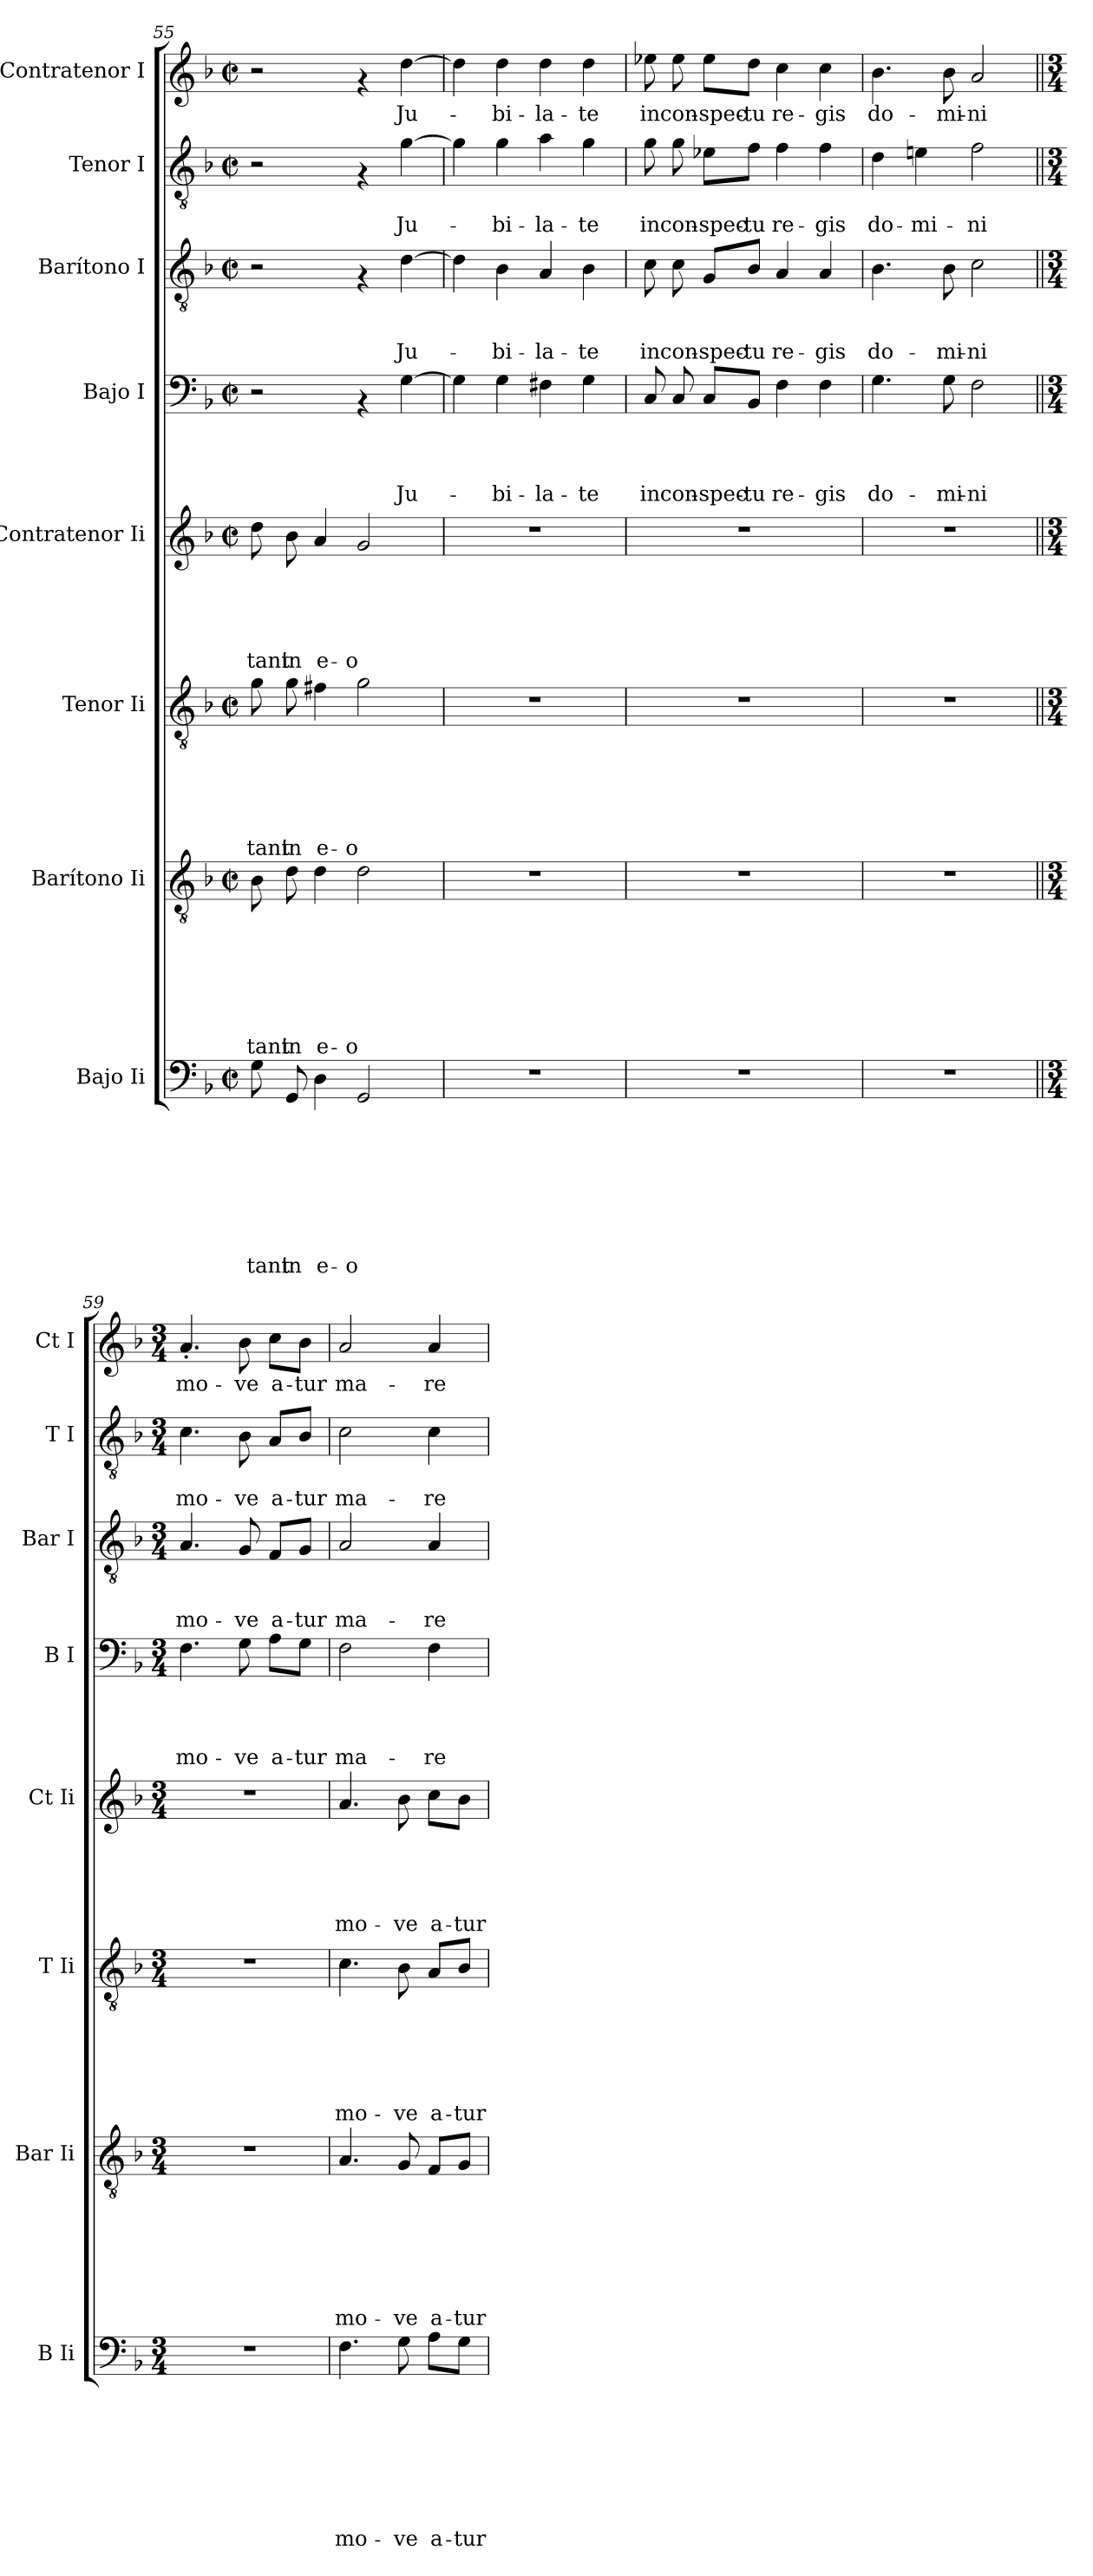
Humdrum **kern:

**kern	**text	**text	**text	**text	**text	**text	**text	**text	**kern	**text	**text	**text	**text	**text	**text	**text	**kern	**text	**text	**text	**text	**text	**text	**kern	**text	**text	**text	**text	**text	**kern	**text	**text	**text	**text	**kern	**text	**text	**text	**kern	**text	**text	**kern	**text
*part8	*part8	*part8	*part8	*part8	*part8	*part8	*part8	*part8	*part7	*part7	*part7	*part7	*part7	*part7	*part7	*part7	*part6	*part6	*part6	*part6	*part6	*part6	*part6	*part5	*part5	*part5	*part5	*part5	*part5	*part4	*part4	*part4	*part4	*part4	*part3	*part3	*part3	*part3	*part2	*part2	*part2	*part1	*part1
*staff8	*staff8	*staff8	*staff8	*staff8	*staff8	*staff8	*staff8	*staff8	*staff7	*staff7	*staff7	*staff7	*staff7	*staff7	*staff7	*staff7	*staff6	*staff6	*staff6	*staff6	*staff6	*staff6	*staff6	*staff5	*staff5	*staff5	*staff5	*staff5	*staff5	*staff4	*staff4	*staff4	*staff4	*staff4	*staff3	*staff3	*staff3	*staff3	*staff2	*staff2	*staff2	*staff1	*staff1
*I"Bajo Ii	*	*	*	*	*	*	*	*	*I"Barítono Ii	*	*	*	*	*	*	*	*I"Tenor Ii	*	*	*	*	*	*	*I"Contratenor Ii	*	*	*	*	*	*I"Bajo I	*	*	*	*	*I"Barítono I	*	*	*	*I"Tenor I	*	*	*I"Contratenor I	*
*I'B Ii	*	*	*	*	*	*	*	*	*I'Bar Ii	*	*	*	*	*	*	*	*I'T Ii	*	*	*	*	*	*	*I'Ct Ii	*	*	*	*	*	*I'B I	*	*	*	*	*I'Bar I	*	*	*	*I'T I	*	*	*I'Ct I	*
*clefF4	*	*	*	*	*	*	*	*	*clefGv2	*	*	*	*	*	*	*	*clefGv2	*	*	*	*	*	*	*clefG2	*	*	*	*	*	*clefF4	*	*	*	*	*clefGv2	*	*	*	*clefGv2	*	*	*clefG2	*
*k[b-]	*	*	*	*	*	*	*	*	*k[b-]	*	*	*	*	*	*	*	*k[b-]	*	*	*	*	*	*	*k[b-]	*	*	*	*	*	*k[b-]	*	*	*	*	*k[b-]	*	*	*	*k[b-]	*	*	*k[b-]	*
*F:	*	*	*	*	*	*	*	*	*F:	*	*	*	*	*	*	*	*F:	*	*	*	*	*	*	*F:	*	*	*	*	*	*F:	*	*	*	*	*F:	*	*	*	*F:	*	*	*F:	*
*M2/2	*	*	*	*	*	*	*	*	*M2/2	*	*	*	*	*	*	*	*M2/2	*	*	*	*	*	*	*M2/2	*	*	*	*	*	*M2/2	*	*	*	*	*M2/2	*	*	*	*M2/2	*	*	*M2/2	*
*met(c|)	*	*	*	*	*	*	*	*	*met(c|)	*	*	*	*	*	*	*	*met(c|)	*	*	*	*	*	*	*met(c|)	*	*	*	*	*	*met(c|)	*	*	*	*	*met(c|)	*	*	*	*met(c|)	*	*	*met(c|)	*
=55	=55	=55	=55	=55	=55	=55	=55	=55	=55	=55	=55	=55	=55	=55	=55	=55	=55	=55	=55	=55	=55	=55	=55	=55	=55	=55	=55	=55	=55	=55	=55	=55	=55	=55	=55	=55	=55	=55	=55	=55	=55	=55	=55
!	!	!	!	!	!	!	!	!LO:LY:b	!	!	!	!	!	!	!	!LO:LY:b	!	!	!	!	!	!	!LO:LY:b	!	!	!	!	!	!LO:LY:b	!	!	!	!	!	!	!	!	!	!	!	!	!	!
8G\	.	.	.	.	.	.	.	tant	8B-\	.	.	.	.	.	.	tant	8g\	.	.	.	.	.	tant	8dd\	.	.	.	.	tant	2r	.	.	.	.	2r	.	.	.	2r	.	.	2r	.
!	!	!	!	!	!	!	!	!LO:LY:b	!	!	!	!	!	!	!	!LO:LY:b	!	!	!	!	!	!	!LO:LY:b	!	!	!	!	!	!LO:LY:b	!	!	!	!	!	!	!	!	!	!	!	!	!	!
8GG/	.	.	.	.	.	.	.	in	8d\	.	.	.	.	.	.	in	8g\	.	.	.	.	.	in	8b-\	.	.	.	.	in	.	.	.	.	.	.	.	.	.	.	.	.	.	.
!	!	!	!	!	!	!	!	!LO:LY:b	!	!	!	!	!	!	!	!LO:LY:b	!	!	!	!	!	!	!LO:LY:b	!	!	!	!	!	!LO:LY:b	!	!	!	!	!	!	!	!	!	!	!	!	!	!
4D\	.	.	.	.	.	.	.	e-	4d\	.	.	.	.	.	.	e-	4f#X\	.	.	.	.	.	e-	4a/	.	.	.	.	e-	.	.	.	.	.	.	.	.	.	.	.	.	.	.
!	!	!	!	!	!	!	!	!LO:LY:b	!	!	!	!	!	!	!	!LO:LY:b	!	!	!	!	!	!	!LO:LY:b	!	!	!	!	!	!LO:LY:b	!	!	!	!	!	!	!	!	!	!	!	!	!	!
2GG/	.	.	.	.	.	.	.	-o	2d\	.	.	.	.	.	.	-o	2g\	.	.	.	.	.	-o	2g/	.	.	.	.	-o	4rAA	.	.	.	.	4rF	.	.	.	4rF	.	.	4rf	.
!	!	!	!	!	!	!	!	!	!	!	!	!	!	!	!	!	!	!	!	!	!	!	!	!	!	!	!	!	!	!	!	!	!	!LO:LY:b	!	!	!	!LO:LY:b	!	!	!LO:LY:b	!	!LO:LY:b
.	.	.	.	.	.	.	.	.	.	.	.	.	.	.	.	.	.	.	.	.	.	.	.	.	.	.	.	.	.	[>4G\	.	.	.	Ju-	[>4d\	.	.	Ju-	[>4g\	.	Ju-	[>4dd\	Ju-
!!LO:PB:g=z
=56	=56	=56	=56	=56	=56	=56	=56	=56	=56	=56	=56	=56	=56	=56	=56	=56	=56	=56	=56	=56	=56	=56	=56	=56	=56	=56	=56	=56	=56	=56	=56	=56	=56	=56	=56	=56	=56	=56	=56	=56	=56	=56	=56
1r	.	.	.	.	.	.	.	.	1r	.	.	.	.	.	.	.	1r	.	.	.	.	.	.	1r	.	.	.	.	.	4G\]	.	.	.	.	4d\]	.	.	.	4g\]	.	.	4dd\]	.
!	!	!	!	!	!	!	!	!	!	!	!	!	!	!	!	!	!	!	!	!	!	!	!	!	!	!	!	!	!	!	!	!	!	!LO:LY:b	!	!	!	!LO:LY:b	!	!	!LO:LY:b	!	!LO:LY:b
.	.	.	.	.	.	.	.	.	.	.	.	.	.	.	.	.	.	.	.	.	.	.	.	.	.	.	.	.	.	4G\	.	.	.	-bi-	4B-\	.	.	-bi-	4g\	.	-bi-	4dd\	-bi-
!	!	!	!	!	!	!	!	!	!	!	!	!	!	!	!	!	!	!	!	!	!	!	!	!	!	!	!	!	!	!	!	!	!	!LO:LY:b	!	!	!	!LO:LY:b	!	!	!LO:LY:b	!	!LO:LY:b
.	.	.	.	.	.	.	.	.	.	.	.	.	.	.	.	.	.	.	.	.	.	.	.	.	.	.	.	.	.	4F#X\	.	.	.	-la-	4A/	.	.	-la-	4a\	.	-la-	4dd\	-la-
!	!	!	!	!	!	!	!	!	!	!	!	!	!	!	!	!	!	!	!	!	!	!	!	!	!	!	!	!	!	!	!	!	!	!LO:LY:b	!	!	!	!LO:LY:b	!	!	!LO:LY:b	!	!LO:LY:b
.	.	.	.	.	.	.	.	.	.	.	.	.	.	.	.	.	.	.	.	.	.	.	.	.	.	.	.	.	.	4G\	.	.	.	-te	4B-\	.	.	-te	4g\	.	-te	4dd\	-te
=57	=57	=57	=57	=57	=57	=57	=57	=57	=57	=57	=57	=57	=57	=57	=57	=57	=57	=57	=57	=57	=57	=57	=57	=57	=57	=57	=57	=57	=57	=57	=57	=57	=57	=57	=57	=57	=57	=57	=57	=57	=57	=57	=57
!	!	!	!	!	!	!	!	!	!	!	!	!	!	!	!	!	!	!	!	!	!	!	!	!	!	!	!	!	!	!	!	!	!	!LO:LY:b	!	!	!	!LO:LY:b	!	!	!LO:LY:b	!	!LO:LY:b
1r	.	.	.	.	.	.	.	.	1r	.	.	.	.	.	.	.	1r	.	.	.	.	.	.	1r	.	.	.	.	.	8C/	.	.	.	in	8c\	.	.	in	8g\	.	in	8ee-X\	in
!	!	!	!	!	!	!	!	!	!	!	!	!	!	!	!	!	!	!	!	!	!	!	!	!	!	!	!	!	!	!	!	!	!	!LO:LY:b	!	!	!	!LO:LY:b	!	!	!LO:LY:b	!	!LO:LY:b
.	.	.	.	.	.	.	.	.	.	.	.	.	.	.	.	.	.	.	.	.	.	.	.	.	.	.	.	.	.	8C/	.	.	.	con-	8c\	.	.	con-	8g\	.	con-	8ee-\	con-
!	!	!	!	!	!	!	!	!	!	!	!	!	!	!	!	!	!	!	!	!	!	!	!	!	!	!	!	!	!	!	!	!	!	!LO:LY:b	!	!	!	!LO:LY:b	!	!	!LO:LY:b	!	!LO:LY:b
.	.	.	.	.	.	.	.	.	.	.	.	.	.	.	.	.	.	.	.	.	.	.	.	.	.	.	.	.	.	8C/L	.	.	.	-spec-	8G/L	.	.	-spec-	8e-X\L	.	-spec-	8ee-\L	-spec-
!	!	!	!	!	!	!	!	!	!	!	!	!	!	!	!	!	!	!	!	!	!	!	!	!	!	!	!	!	!	!	!	!	!	!LO:LY:b	!	!	!	!LO:LY:b	!	!	!LO:LY:b	!	!LO:LY:b
.	.	.	.	.	.	.	.	.	.	.	.	.	.	.	.	.	.	.	.	.	.	.	.	.	.	.	.	.	.	8BB-/J	.	.	.	-tu	8B-/J	.	.	-tu	8f\J	.	-tu	8dd\J	-tu
!	!	!	!	!	!	!	!	!	!	!	!	!	!	!	!	!	!	!	!	!	!	!	!	!	!	!	!	!	!	!	!	!	!	!LO:LY:b	!	!	!	!LO:LY:b	!	!	!LO:LY:b	!	!LO:LY:b
.	.	.	.	.	.	.	.	.	.	.	.	.	.	.	.	.	.	.	.	.	.	.	.	.	.	.	.	.	.	4F\	.	.	.	re-	4A/	.	.	re-	4f\	.	re-	4cc\	re-
!	!	!	!	!	!	!	!	!	!	!	!	!	!	!	!	!	!	!	!	!	!	!	!	!	!	!	!	!	!	!	!	!	!	!LO:LY:b	!	!	!	!LO:LY:b	!	!	!LO:LY:b	!	!LO:LY:b
.	.	.	.	.	.	.	.	.	.	.	.	.	.	.	.	.	.	.	.	.	.	.	.	.	.	.	.	.	.	4F\	.	.	.	-gis	4A/	.	.	-gis	4f\	.	-gis	4cc\	-gis
=58	=58	=58	=58	=58	=58	=58	=58	=58	=58	=58	=58	=58	=58	=58	=58	=58	=58	=58	=58	=58	=58	=58	=58	=58	=58	=58	=58	=58	=58	=58	=58	=58	=58	=58	=58	=58	=58	=58	=58	=58	=58	=58	=58
!	!	!	!	!	!	!	!	!	!	!	!	!	!	!	!	!	!	!	!	!	!	!	!	!	!	!	!	!	!	!	!	!	!	!LO:LY:b	!	!	!	!LO:LY:b	!	!	!LO:LY:b	!	!LO:LY:b
1r	.	.	.	.	.	.	.	.	1r	.	.	.	.	.	.	.	1r	.	.	.	.	.	.	1r	.	.	.	.	.	4.G\	.	.	.	do-	4.B-\	.	.	do-	4d\	.	do-	4.b-\	do-
!	!	!	!	!	!	!	!	!	!	!	!	!	!	!	!	!	!	!	!	!	!	!	!	!	!	!	!	!	!	!	!	!	!	!	!	!	!	!	!	!	!LO:LY:b	!	!
.	.	.	.	.	.	.	.	.	.	.	.	.	.	.	.	.	.	.	.	.	.	.	.	.	.	.	.	.	.	.	.	.	.	.	.	.	.	.	4en\	.	-mi-	.	.
!	!	!	!	!	!	!	!	!	!	!	!	!	!	!	!	!	!	!	!	!	!	!	!	!	!	!	!	!	!	!	!	!	!	!LO:LY:b	!	!	!	!LO:LY:b	!	!	!	!	!LO:LY:b
.	.	.	.	.	.	.	.	.	.	.	.	.	.	.	.	.	.	.	.	.	.	.	.	.	.	.	.	.	.	8G\	.	.	.	-mi-	8B-\	.	.	-mi-	.	.	.	8b-\	-mi-
!	!	!	!	!	!	!	!	!	!	!	!	!	!	!	!	!	!	!	!	!	!	!	!	!	!	!	!	!	!	!	!	!	!	!LO:LY:b	!	!	!	!LO:LY:b	!	!	!LO:LY:b	!	!LO:LY:b
.	.	.	.	.	.	.	.	.	.	.	.	.	.	.	.	.	.	.	.	.	.	.	.	.	.	.	.	.	.	2F\	.	.	.	-ni	2c\	.	.	-ni	2f\	.	-ni	2a/	-ni
=59||	=59||	=59||	=59||	=59||	=59||	=59||	=59||	=59||	=59||	=59||	=59||	=59||	=59||	=59||	=59||	=59||	=59||	=59||	=59||	=59||	=59||	=59||	=59||	=59||	=59||	=59||	=59||	=59||	=59||	=59||	=59||	=59||	=59||	=59||	=59||	=59||	=59||	=59||	=59||	=59||	=59||	=59||	=59||
*M3/4	*	*	*	*	*	*	*	*	*M3/4	*	*	*	*	*	*	*	*M3/4	*	*	*	*	*	*	*M3/4	*	*	*	*	*	*M3/4	*	*	*	*	*M3/4	*	*	*	*M3/4	*	*	*M3/4	*
!	!	!	!	!	!	!	!	!	!	!	!	!	!	!	!	!	!	!	!	!	!	!	!	!	!	!	!	!	!	!	!	!	!	!LO:LY:b	!	!	!	!LO:LY:b	!	!	!LO:LY:b	!	!LO:LY:b
2.r	.	.	.	.	.	.	.	.	2.r	.	.	.	.	.	.	.	2.r	.	.	.	.	.	.	2.r	.	.	.	.	.	4.F\	.	.	.	mo-	4.A/	.	.	mo-	4.c\	.	mo-	4.a'</	mo-
!	!	!	!	!	!	!	!	!	!	!	!	!	!	!	!	!	!	!	!	!	!	!	!	!	!	!	!	!	!	!	!	!	!	!LO:LY:b	!	!	!	!LO:LY:b	!	!	!LO:LY:b	!	!LO:LY:b
.	.	.	.	.	.	.	.	.	.	.	.	.	.	.	.	.	.	.	.	.	.	.	.	.	.	.	.	.	.	8G\	.	.	.	-ve	8G/	.	.	-ve	8B-\	.	-ve	8b-\	-ve
!	!	!	!	!	!	!	!	!	!	!	!	!	!	!	!	!	!	!	!	!	!	!	!	!	!	!	!	!	!	!	!	!	!	!LO:LY:b	!	!	!	!LO:LY:b	!	!	!LO:LY:b	!	!LO:LY:b
.	.	.	.	.	.	.	.	.	.	.	.	.	.	.	.	.	.	.	.	.	.	.	.	.	.	.	.	.	.	8A\L	.	.	.	a-	8F/L	.	.	a-	8A/L	.	a-	8cc\L	a-
!	!	!	!	!	!	!	!	!	!	!	!	!	!	!	!	!	!	!	!	!	!	!	!	!	!	!	!	!	!	!	!	!	!	!LO:LY:b	!	!	!	!LO:LY:b	!	!	!LO:LY:b	!	!LO:LY:b
.	.	.	.	.	.	.	.	.	.	.	.	.	.	.	.	.	.	.	.	.	.	.	.	.	.	.	.	.	.	8G\J	.	.	.	-tur	8G/J	.	.	-tur	8B-/J	.	-tur	8b-\J	-tur
=60	=60	=60	=60	=60	=60	=60	=60	=60	=60	=60	=60	=60	=60	=60	=60	=60	=60	=60	=60	=60	=60	=60	=60	=60	=60	=60	=60	=60	=60	=60	=60	=60	=60	=60	=60	=60	=60	=60	=60	=60	=60	=60	=60
!	!	!	!	!	!	!	!	!LO:LY:b	!	!	!	!	!	!	!	!LO:LY:b	!	!	!	!	!	!	!LO:LY:b	!	!	!	!	!	!LO:LY:b	!	!	!	!	!LO:LY:b	!	!	!	!LO:LY:b	!	!	!LO:LY:b	!	!LO:LY:b
4.F\	.	.	.	.	.	.	.	mo-	4.A/	.	.	.	.	.	.	mo-	4.c\	.	.	.	.	.	mo-	4.a/	.	.	.	.	mo-	2F\	.	.	.	ma-	2A/	.	.	ma-	2c\	.	ma-	2a/	ma-
!	!	!	!	!	!	!	!	!LO:LY:b	!	!	!	!	!	!	!	!LO:LY:b	!	!	!	!	!	!	!LO:LY:b	!	!	!	!	!	!LO:LY:b	!	!	!	!	!	!	!	!	!	!	!	!	!	!
8G\	.	.	.	.	.	.	.	-ve	8G/	.	.	.	.	.	.	-ve	8B-\	.	.	.	.	.	-ve	8b-\	.	.	.	.	-ve	.	.	.	.	.	.	.	.	.	.	.	.	.	.
!	!	!	!	!	!	!	!	!LO:LY:b	!	!	!	!	!	!	!	!LO:LY:b	!	!	!	!	!	!	!LO:LY:b	!	!	!	!	!	!LO:LY:b	!	!	!	!	!LO:LY:b	!	!	!	!LO:LY:b	!	!	!LO:LY:b	!	!LO:LY:b
8A\L	.	.	.	.	.	.	.	a-	8F/L	.	.	.	.	.	.	a-	8A/L	.	.	.	.	.	a-	8cc\L	.	.	.	.	a-	4F\	.	.	.	-re	4A/	.	.	-re	4c\	.	-re	4a/	-re
!	!	!	!	!	!	!	!	!LO:LY:b	!	!	!	!	!	!	!	!LO:LY:b	!	!	!	!	!	!	!LO:LY:b	!	!	!	!	!	!LO:LY:b	!	!	!	!	!	!	!	!	!	!	!	!	!	!
8G\J	.	.	.	.	.	.	.	-tur	8G/J	.	.	.	.	.	.	-tur	8B-/J	.	.	.	.	.	-tur	8b-\J	.	.	.	.	-tur	.	.	.	.	.	.	.	.	.	.	.	.	.	.
=	=	=	=	=	=	=	=	=	=	=	=	=	=	=	=	=	=	=	=	=	=	=	=	=	=	=	=	=	=	=	=	=	=	=	=	=	=	=	=	=	=	=	=
*-	*-	*-	*-	*-	*-	*-	*-	*-	*-	*-	*-	*-	*-	*-	*-	*-	*-	*-	*-	*-	*-	*-	*-	*-	*-	*-	*-	*-	*-	*-	*-	*-	*-	*-	*-	*-	*-	*-	*-	*-	*-	*-	*-
